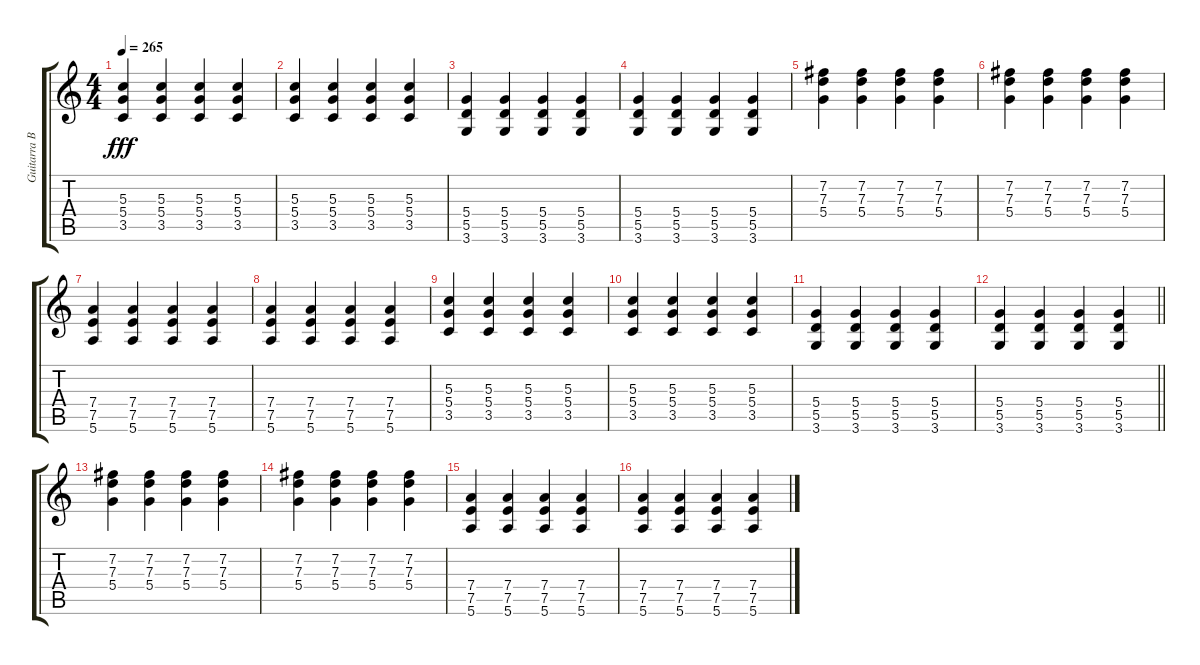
\track ("Guitarra Bulliciosa" "Guitarra B") {instrument distortionguitar}
\staff {score tabs}
\tuning (E4 B3 G3 D3 A2 E2) {hide}
\ts (4 4)
\tempo 265
\clef g2
\ks c
(5.3 5.4 3.5).4{dy fff} (5.3 5.4 3.5).4 (5.3 5.4 3.5).4 (5.3 5.4 3.5).4 |
(5.3 5.4 3.5).4 (5.3 5.4 3.5).4 (5.3 5.4 3.5).4 (5.3 5.4 3.5).4 |
(5.4 5.5 3.6).4 (5.4 5.5 3.6).4 (5.4 5.5 3.6).4 (5.4 5.5 3.6).4 |
(5.4 5.5 3.6).4 (5.4 5.5 3.6).4 (5.4 5.5 3.6).4 (5.4 5.5 3.6).4 |
(7.2 7.3 5.4).4 (7.2 7.3 5.4).4 (7.2 7.3 5.4).4 (7.2 7.3 5.4).4 |
(7.2 7.3 5.4).4 (7.2 7.3 5.4).4 (7.2 7.3 5.4).4 (7.2 7.3 5.4).4 |
(7.4 7.5 5.6).4 (7.4 7.5 5.6).4 (7.4 7.5 5.6).4 (7.4 7.5 5.6).4 |
(7.4 7.5 5.6).4 (7.4 7.5 5.6).4 (7.4 7.5 5.6).4 (7.4 7.5 5.6).4 |
(5.3 5.4 3.5).4 (5.3 5.4 3.5).4 (5.3 5.4 3.5).4 (5.3 5.4 3.5).4 |
(5.3 5.4 3.5).4 (5.3 5.4 3.5).4 (5.3 5.4 3.5).4 (5.3 5.4 3.5).4 |
(5.4 5.5 3.6).4 (5.4 5.5 3.6).4 (5.4 5.5 3.6).4 (5.4 5.5 3.6).4 |
\barLineRight lightlight
(5.4 5.5 3.6).4 (5.4 5.5 3.6).4 (5.4 5.5 3.6).4 (5.4 5.5 3.6).4 |
(7.2 7.3 5.4).4 (7.2 7.3 5.4).4 (7.2 7.3 5.4).4 (7.2 7.3 5.4).4 |
(7.2 7.3 5.4).4 (7.2 7.3 5.4).4 (7.2 7.3 5.4).4 (7.2 7.3 5.4).4 |
(7.4 7.5 5.6).4 (7.4 7.5 5.6).4 (7.4 7.5 5.6).4 (7.4 7.5 5.6).4 |
(7.4 7.5 5.6).4 (7.4 7.5 5.6).4 (7.4 7.5 5.6).4 (7.4 7.5 5.6).4
